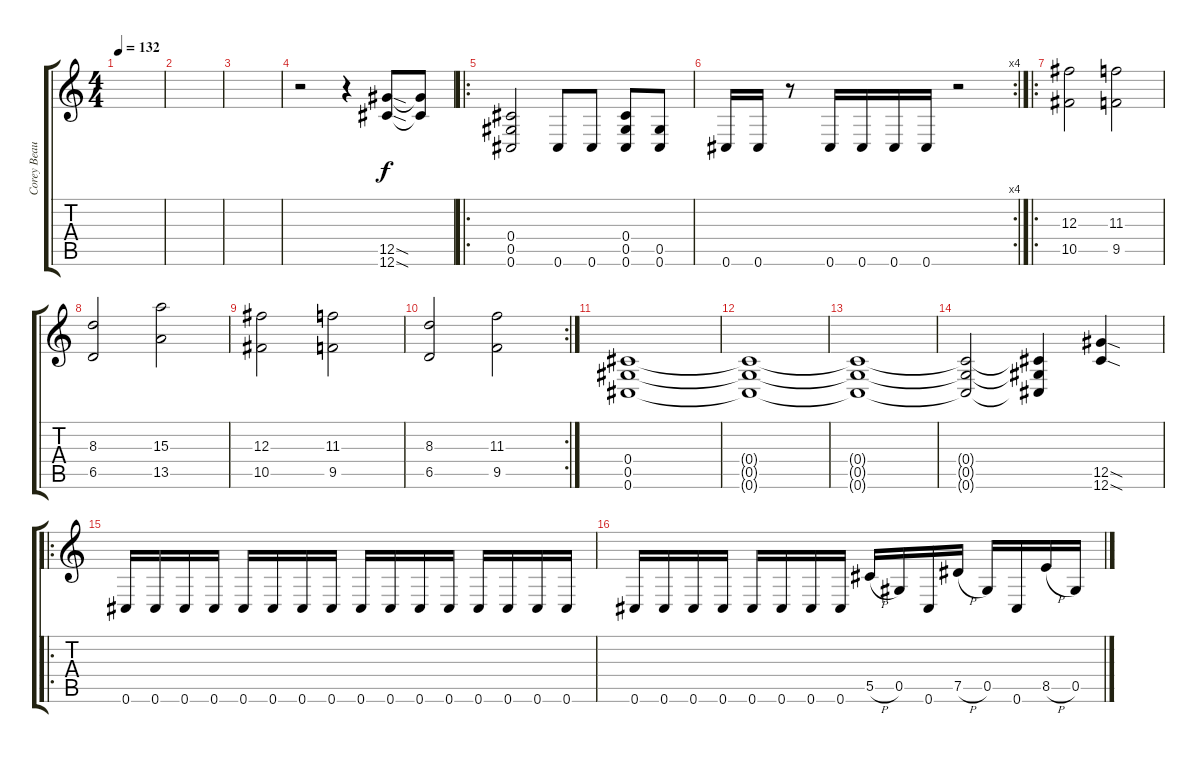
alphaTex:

\track ("Corey Beaulieu" "Corey Beau") {instrument overdrivenguitar}
\staff {score tabs}
\tuning (Eb4 Bb3 Gb3 Db3 Ab2 Db2) {hide}
\ts (4 4)
\tempo 132
\clef g2
\ks c
|
|
|
r.2 r.4 (12.5{sod} 12.6{sod}).8 (12.5{t} 12.6{t}).8 |
\ro
(0.4 0.5 0.6).2 0.6.8 0.6.8 (0.4 0.5 0.6).8 (0.5 0.6).8 |
\rc 4
0.6.16 0.6.16 r.8 0.6.16 0.6.16 0.6.16 0.6.16 r.2 |
\ro
(12.3 10.5).2 (11.3 9.5).2 |
(8.3 6.5).2 (15.3 13.5).2 |
(12.3 10.5).2 (11.3 9.5).2 |
\rc 2
(8.3 6.5).2 (11.3 9.5).2 |
(0.4 0.5 0.6).1 |
(0.4{t} 0.5{t} 0.6{t}).1 |
(0.4{t} 0.5{t} 0.6{t}).1 |
(0.4{t} 0.5{t} 0.6{t}).2 (0.4{t} 0.5{t} 0.6{t}).4 (12.5{sod} 12.6{sod}).4 |
\ro
0.6.16 0.6.16 0.6.16 0.6.16 0.6.16 0.6.16 0.6.16 0.6.16 0.6.16 0.6.16 0.6.16 0.6.16 0.6.16 0.6.16 0.6.16 0.6.16 |
0.6.16 0.6.16 0.6.16 0.6.16 0.6.16 0.6.16 0.6.16 0.6.16 5.5{h}.16 0.5.16 0.6.16 7.5{h}.16 0.5.16 0.6.16 8.5{h}.16 0.5.16
